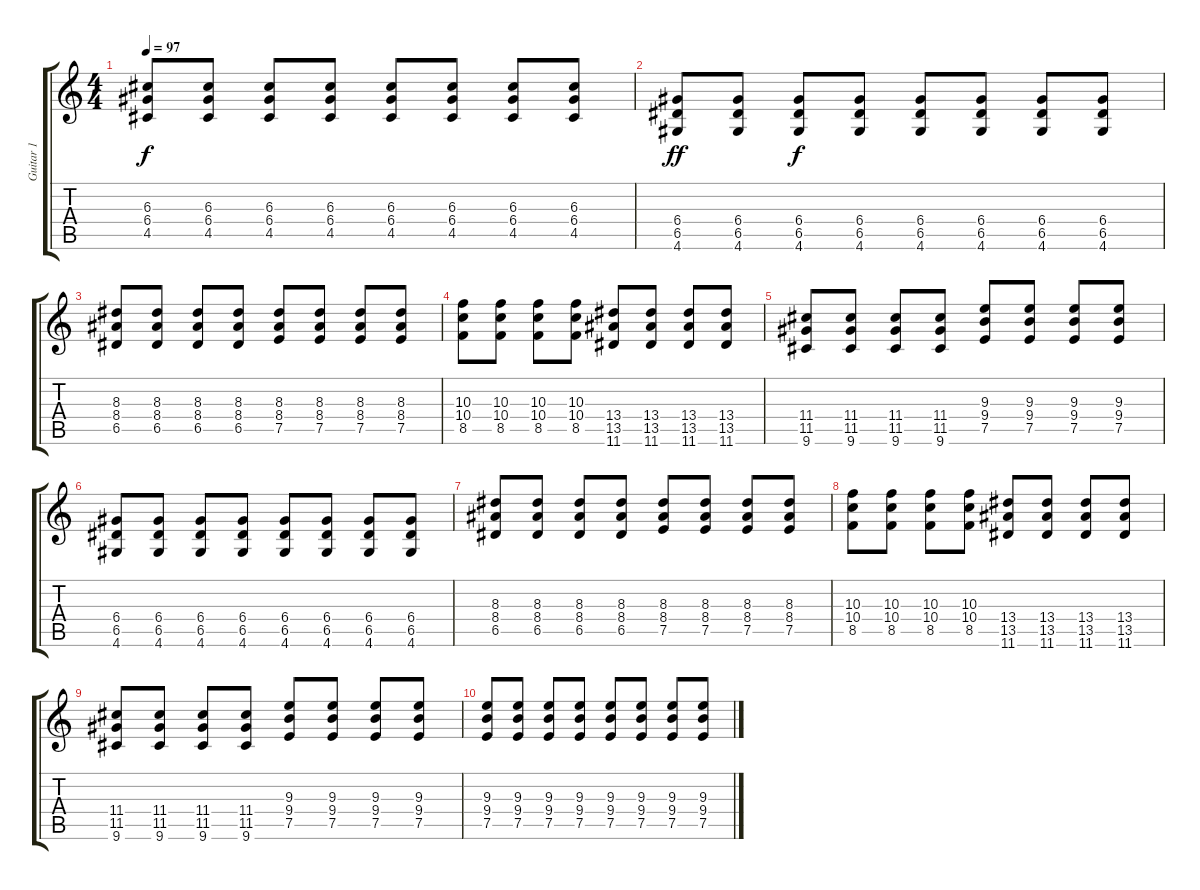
\track ("Guitar 1    Chris Collingwood" "Guitar 1  ") {instrument overdrivenguitar}
\staff {score tabs}
\tuning (E4 B3 G3 D3 A2 E2) {hide}
\ts (4 4)
\tempo 97
\clef g2
\ks c
(6.3 6.4 4.5).8{dy f} (6.3 6.4 4.5).8 (6.3 6.4 4.5).8 (6.3 6.4 4.5).8 (6.3 6.4 4.5).8 (6.3 6.4 4.5).8 (6.3 6.4 4.5).8 (6.3 6.4 4.5).8 |
(6.4 6.5 4.6).8{dy ff volume 12} (6.4 6.5 4.6).8 (6.4 6.5 4.6).8{dy f} (6.4 6.5 4.6).8 (6.4 6.5 4.6).8 (6.4 6.5 4.6).8 (6.4 6.5 4.6).8 (6.4 6.5 4.6).8 |
(8.3 8.4 6.5).8 (8.3 8.4 6.5).8 (8.3 8.4 6.5).8 (8.3 8.4 6.5).8 (8.3 8.4 7.5).8 (8.3 8.4 7.5).8 (8.3 8.4 7.5).8 (8.3 8.4 7.5).8 |
(10.3 10.4 8.5).8 (10.3 10.4 8.5).8 (10.3 10.4 8.5).8 (10.3 10.4 8.5).8 (13.4 13.5 11.6).8 (13.4 13.5 11.6).8 (13.4 13.5 11.6).8 (13.4 13.5 11.6).8 |
(11.4 11.5 9.6).8 (11.4 11.5 9.6).8 (11.4 11.5 9.6).8 (11.4 11.5 9.6).8 (9.3 9.4 7.5).8 (9.3 9.4 7.5).8 (9.3 9.4 7.5).8 (9.3 9.4 7.5).8 |
(6.4 6.5 4.6).8 (6.4 6.5 4.6).8 (6.4 6.5 4.6).8 (6.4 6.5 4.6).8 (6.4 6.5 4.6).8 (6.4 6.5 4.6).8 (6.4 6.5 4.6).8 (6.4 6.5 4.6).8 |
(8.3 8.4 6.5).8 (8.3 8.4 6.5).8 (8.3 8.4 6.5).8 (8.3 8.4 6.5).8 (8.3 8.4 7.5).8 (8.3 8.4 7.5).8 (8.3 8.4 7.5).8 (8.3 8.4 7.5).8 |
(10.3 10.4 8.5).8 (10.3 10.4 8.5).8 (10.3 10.4 8.5).8 (10.3 10.4 8.5).8 (13.4 13.5 11.6).8 (13.4 13.5 11.6).8 (13.4 13.5 11.6).8 (13.4 13.5 11.6).8 |
(11.4 11.5 9.6).8 (11.4 11.5 9.6).8 (11.4 11.5 9.6).8 (11.4 11.5 9.6).8 (9.3 9.4 7.5).8 (9.3 9.4 7.5).8 (9.3 9.4 7.5).8 (9.3 9.4 7.5).8 |
(9.3 9.4 7.5).8 (9.3 9.4 7.5).8 (9.3 9.4 7.5).8 (9.3 9.4 7.5).8 (9.3 9.4 7.5).8 (9.3 9.4 7.5).8 (9.3 9.4 7.5).8 (9.3 9.4 7.5).8
